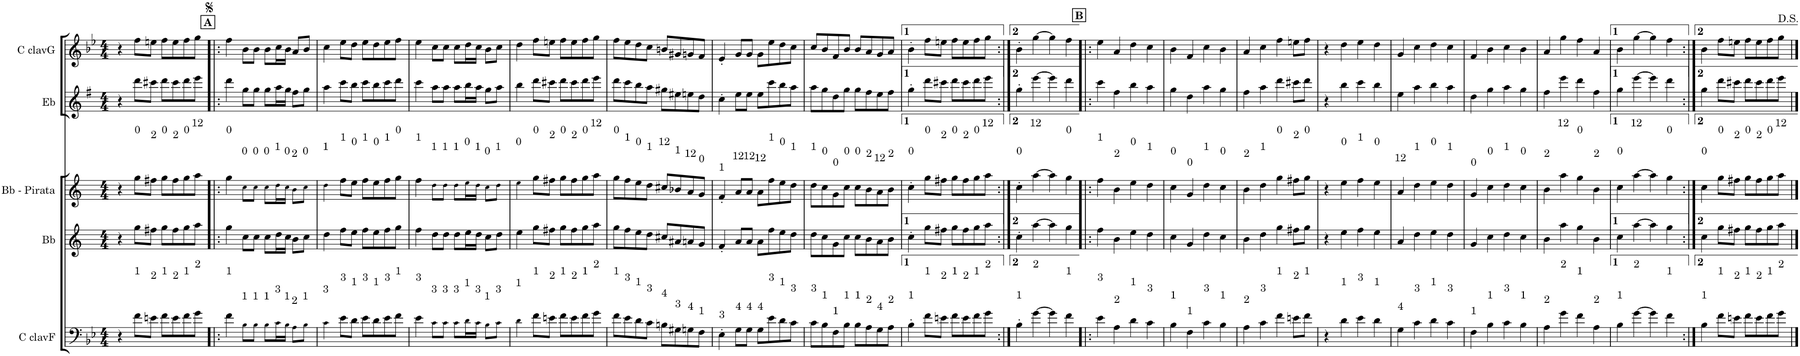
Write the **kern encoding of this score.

**kern	**kern	**kern	**kern	**kern
*part5	*part4	*part3	*part2	*part1
*staff5	*staff4	*staff3	*staff2	*staff1
*I"C clavF	*I"Bb	*I"Bb - Pirata	*I"Eb	*I"C clavG
*clefF4	*clefG2	*clefG2	*clefG2	*clefG2
*	*Trd1c2	*Trd1c2	*Trd5c9	*
*k[b-e-]	*k[]	*k[]	*k[f#]	*k[b-e-]
*B-:	*	*	*G:	*B-:
*M4/4	*M4/4	*M4/4	*M4/4	*M4/4
=1	=1	=1	=1	=1
4r	4r	4r	4r	4r
8f\L	8gg\L	8gg\L	8ddd\L	8ff\L
8en\J	8ff#X\J	8ff#X\J	8ccc#X\J	8een\J
8f\L	8gg\L	8gg\L	8ddd\L	8ff\L
8e\	8ff#\	8ff#\	8ccc#\	8ee\
8f\	8gg\	8gg\	8ddd\	8ff\
8g\J	8aa\J	8aa\J	8eee\J	8gg\J
!!LO:REH:place=s1:a:B:cj:t=A
=2!|:	=2!|:	=2!|:	=2!|:	=2!|:
4f\	4gg\	4gg\	4ddd\	4ff\
8B-!\L	8cc\L	8cc!\L	8gg\L	8b-\L
8B-!\J	8cc\J	8cc!\J	8gg\J	8b-\J
8B-!\L	8cc\L	8cc!\L	8gg\L	8b-\L
16c!\L	16dd\L	16dd!\L	16aa\L	16cc\L
16B-!\JJ	16cc\JJ	16cc!\JJ	16gg\JJ	16b-\JJ
8A!\L	8b\L	8b!\L	8ff#\L	8a/L
8B-!\J	8cc\J	8cc!\J	8gg\J	8b-/J
=3	=3	=3	=3	=3
4c!\	4dd\	4dd!\	4aa\	4cc\
8e-\L	8ff\L	8ff\L	8ccc\L	8ee-\L
8d\J	8ee\J	8ee\J	8bb\J	8dd\J
8e-\L	8ff\L	8ff\L	8ccc\L	8ee-\L
8d\	8ee\	8ee\	8bb\	8dd\
8e-\	8ff\	8ff\	8ccc\	8ee-\
8f\J	8gg\J	8gg\J	8ddd\J	8ff\J
=4	=4	=4	=4	=4
4e-\	4ff\	4ff\	4ccc\	4ee-\
8c!\L	8dd\L	8dd!\L	8aa\L	8cc\L
8c!\J	8dd\J	8dd!\J	8aa\J	8cc\J
8c!\L	8dd\L	8dd!\L	8aa\L	8cc\L
16d!\L	16ee\L	16ee!\L	16bb\L	16dd\L
16c!\JJ	16dd\JJ	16dd!\JJ	16aa\JJ	16cc\JJ
8B-!\L	8cc\L	8cc!\L	8gg\L	8b-\L
8c!\J	8dd\J	8dd!\J	8aa\J	8cc\J
=5	=5	=5	=5	=5
4d!\	4ee\	4ee!\	4bb\	4dd\
8f\L	8gg\L	8gg\L	8ddd\L	8ff\L
8en\J	8ff#X\J	8ff#X\J	8ccc#X\J	8een\J
8f\L	8gg\L	8gg\L	8ddd\L	8ff\L
8e\	8ff#\	8ff#\	8ccc#\	8ee\
8f\	8gg\	8gg\	8ddd\	8ff\
8g\J	8aa\J	8aa\J	8eee\J	8gg\J
=6	=6	=6	=6	=6
8f\L	8gg\L	8gg\L	8ddd\L	8ff\L
8e-\	8ff\	8ff\	8ccc\	8ee-\
8d\	8ee\	8ee\	8bb\	8dd\
8c\J	8dd\J	8dd\J	8aa\J	8cc\J
8Bn\L	8cc#X/L	8cc#X/L	8gg#X\L	8bn/L
8G#X\	8a#X/	8b-X/	8ee#X\	8g#X/
8Gn\	8an/	8a/	8een\	8gn/
8F\J	8g/J	8g/J	8dd\J	8f/J
=7	=7	=7	=7	=7
4E-'\	4f'/	4f'/	4cc'\	4e-'/
8G\L	8a/L	8a/L	8ee\L	8g/L
8G\J	8a/J	8a/J	8ee\J	8g/J
8G\L	8a\L	8a\L	8ee\L	8g\L
8e-\	8ff\	8ff\	8ccc\	8ee-\
8d\	8ee\	8ee\	8bb\	8dd\
8c\J	8dd\J	8dd\J	8aa\J	8cc\J
=8	=8	=8	=8	=8
8c\L	8dd\L	8dd\L	8aa\L	8cc/L
8B-\	8cc\	8cc\	8gg\	8b-/
8F\	8g\	8g\	8dd\	8f/
8B-\J	8cc\J	8cc\J	8gg\J	8b-/J
8B-\L	8cc\L	8cc\L	8gg\L	8b-/L
8A\	8b\	8b\	8ff#\	8a/
8G\	8a\	8a\	8ee\	8g/
8A\J	8b\J	8b\J	8ff#\J	8a/J
=9	=9	=9	=9	=9
4B-'\	4cc'\	4cc'\	4gg'\	4b-'\
8f\L	8gg\L	8gg\L	8ddd\L	8ff\L
8en\J	8ff#X\J	8ff#X\J	8ccc#X\J	8een\J
8f\L	8gg\L	8gg\L	8ddd\L	8ff\L
8e\	8ff#\	8ff#\	8ccc#\	8ee\
8f\	8gg\	8gg\	8ddd\	8ff\
8g\J	8aa\J	8aa\J	8eee\J	8gg\J
=10:|!	=10:|!	=10:|!	=10:|!	=10:|!
4B-'\	4cc'\	4cc'\	4gg'\	4b-'\
[>4g\	[>4aa\	[>4aa\	[>4eee\	[>4gg\
4g\]	4aa\]	4aa\]	4eee\]	4gg\]
4f\	4gg\	4gg\	4ddd\	4ff\
!!LO:REH:place=s1:a:B:cj:t=B
=11!|:	=11!|:	=11!|:	=11!|:	=11!|:
4e-\	4ff\	4ff\	4ccc\	4ee-\
4A\	4b\	4b\	4ff#\	4a/
4d\	4ee\	4ee\	4bb\	4dd\
4c\	4dd\	4dd\	4aa\	4cc\
=12	=12	=12	=12	=12
4B-\	4cc\	4cc\	4gg\	4b-\
4F\	4g/	4g/	4dd\	4f/
4c\	4dd\	4dd\	4aa\	4cc\
4B-\	4cc\	4cc\	4gg\	4b-\
=13	=13	=13	=13	=13
4A\	4b\	4b\	4ff#\	4a/
4c\	4dd\	4dd\	4aa\	4cc\
4f\	4gg\	4gg\	4ddd\	4ff\
8en\L	8ff#X\L	8ff#X\L	8ccc#X\L	8een\L
8f\J	8gg\J	8gg\J	8ddd\J	8ff\J
=14	=14	=14	=14	=14
4r	4r	4r	4r	4r
4d\	4ee\	4ee\	4bb\	4dd\
4e-\	4ff\	4ff\	4ccc\	4ee-\
4d\	4ee\	4ee\	4bb\	4dd\
=15	=15	=15	=15	=15
4G\	4a/	4a/	4ee\	4g/
4c\	4dd\	4dd\	4aa\	4cc\
4d\	4ee\	4ee\	4bb\	4dd\
4c\	4dd\	4dd\	4aa\	4cc\
=16	=16	=16	=16	=16
4F\	4g/	4g/	4dd\	4f/
4B-\	4cc\	4cc\	4gg\	4b-\
4c\	4dd\	4dd\	4aa\	4cc\
4B-\	4cc\	4cc\	4gg\	4b-\
=17	=17	=17	=17	=17
4A\	4b\	4b\	4ff#\	4a/
4g\	4aa\	4aa\	4eee\	4gg\
4f\	4gg\	4gg\	4ddd\	4ff\
4A\	4b\	4b\	4ff#\	4a/
=18	=18	=18	=18	=18
4B-\	4cc\	4cc\	4gg\	4b-\
[>4g\	[>4aa\	[>4aa\	[>4eee\	[>4gg\
4g\]	4aa\]	4aa\]	4eee\]	4gg\]
4f\	4gg\	4gg\	4ddd\	4ff\
=19:|!	=19:|!	=19:|!	=19:|!	=19:|!
4B-\	4cc\	4cc\	4gg\	4b-\
8f\L	8gg\L	8gg\L	8ddd\L	8ff\L
8en\J	8ff#X\J	8ff#X\J	8ccc#X\J	8een\J
8f\L	8gg\L	8gg\L	8ddd\L	8ff\L
8e\	8ff#\	8ff#\	8ccc#\	8ee\
8f\	8gg\	8gg\	8ddd\	8ff\
8g\J	8aa\J	8aa\J	8eee\J	8gg\J
==	==	==	==	==
*-	*-	*-	*-	*-
